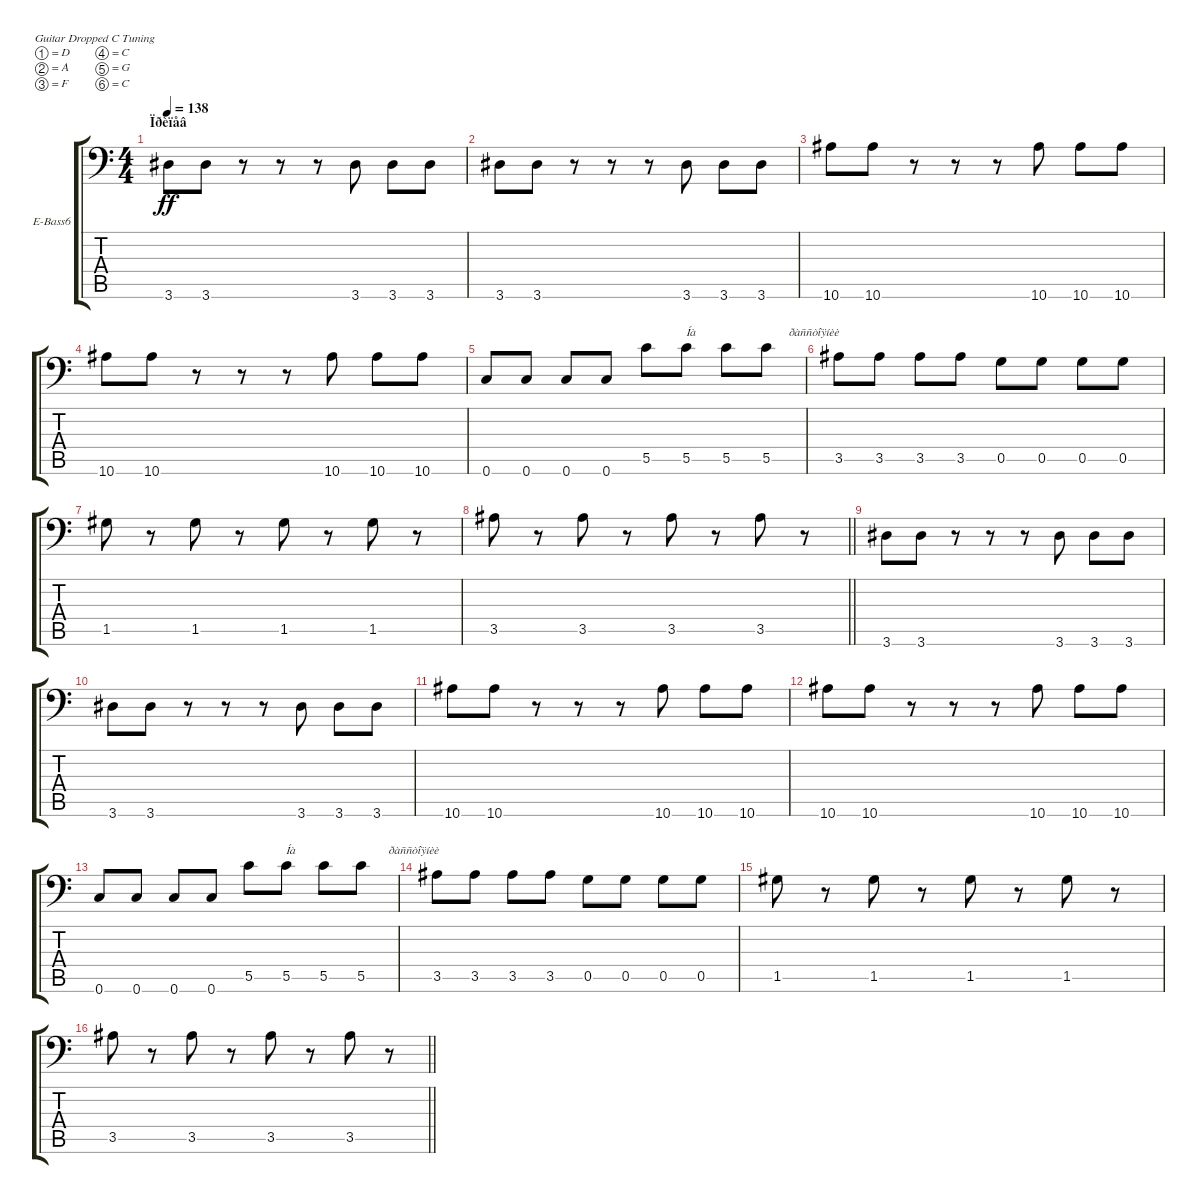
\bracketExtendMode groupsimilarinstruments
\firstSystemTrackNameOrientation horizontal
\otherSystemsTrackNameOrientation horizontal
\track ("Bass" "E-Bass6") {instrument electricbasspick}
\staff {score tabs}
\tuning (D4 A3 F3 C3 G2 C2)
\ts (4 4)
\section ("" "Ïðèïåâ")
\tempo 138
\clef f4
\ks c
3.6.8{dy ff} 3.6.8 r.8 r.8 r.8 3.6.8 3.6.8 3.6.8 |
3.6.8 3.6.8 r.8 r.8 r.8 3.6.8 3.6.8 3.6.8 |
10.6.8 10.6.8 r.8 r.8 r.8 10.6.8 10.6.8 10.6.8 |
10.6.8 10.6.8 r.8 r.8 r.8 10.6.8 10.6.8 10.6.8 |
0.6.8 0.6.8 0.6.8 0.6.8 5.5.8 5.5.8{txt "Íà                               ðàññòîÿíèè "} 5.5.8 5.5.8 |
3.5.8 3.5.8 3.5.8 3.5.8 0.5.8 0.5.8 0.5.8 0.5.8 |
1.5.8 r.8 1.5.8 r.8 1.5.8 r.8 1.5.8 r.8 |
\barLineRight lightlight
3.5.8 r.8 3.5.8 r.8 3.5.8 r.8 3.5.8 r.8 |
3.6.8 3.6.8 r.8 r.8 r.8 3.6.8 3.6.8 3.6.8 |
3.6.8 3.6.8 r.8 r.8 r.8 3.6.8 3.6.8 3.6.8 |
10.6.8 10.6.8 r.8 r.8 r.8 10.6.8 10.6.8 10.6.8 |
10.6.8 10.6.8 r.8 r.8 r.8 10.6.8 10.6.8 10.6.8 |
0.6.8 0.6.8 0.6.8 0.6.8 5.5.8 5.5.8{txt "Íà                               ðàññòîÿíèè "} 5.5.8 5.5.8 |
3.5.8 3.5.8 3.5.8 3.5.8 0.5.8 0.5.8 0.5.8 0.5.8 |
1.5.8 r.8 1.5.8 r.8 1.5.8 r.8 1.5.8 r.8 |
\barLineRight lightlight
3.5.8 r.8 3.5.8 r.8 3.5.8 r.8 3.5.8 r.8
